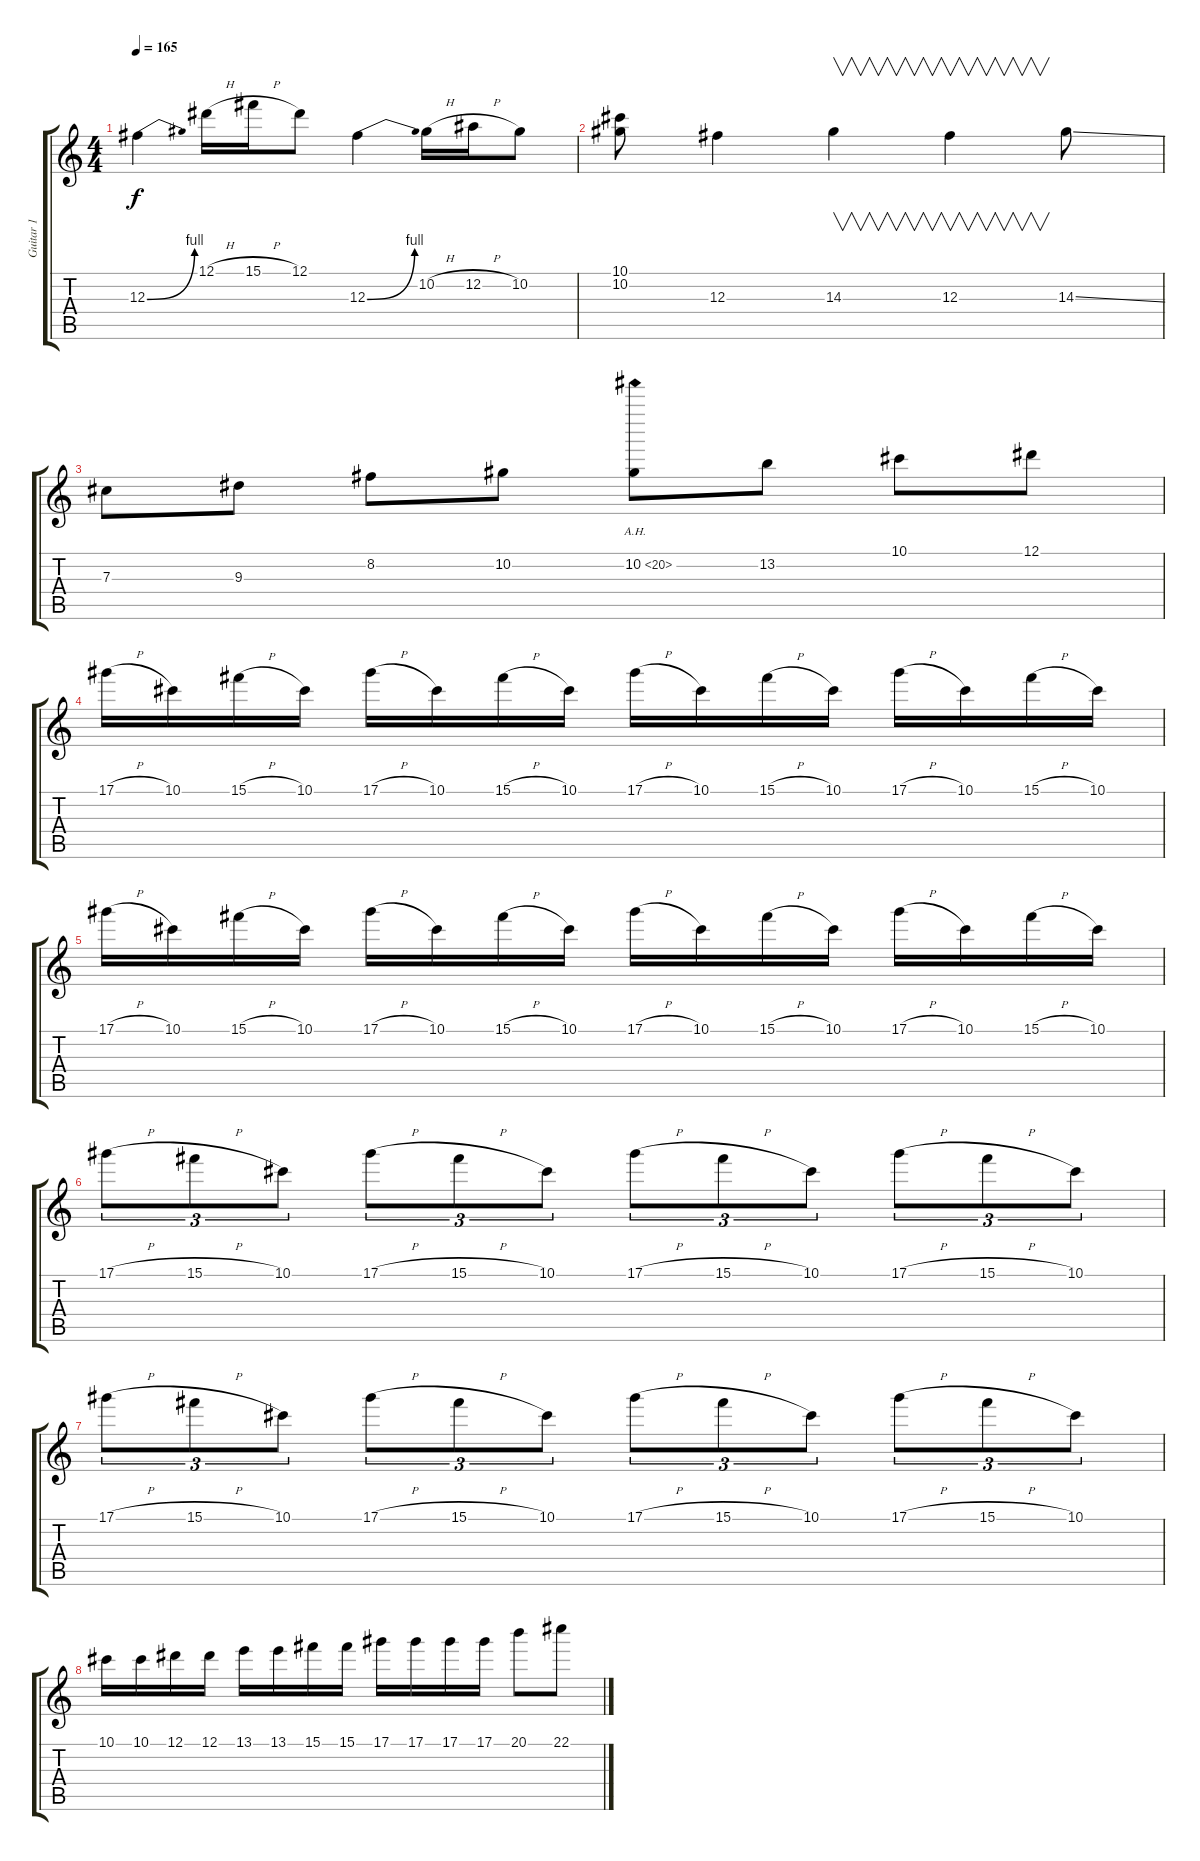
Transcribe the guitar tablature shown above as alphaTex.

\track ("Guitar 1" "Guitar 1") {instrument overdrivenguitar}
\staff {score tabs}
\tuning (Eb4 Bb3 Gb3 Db3 Ab2 Eb2) {hide}
\ts (4 4)
\tempo 165
\clef g2
\ks c
12.3{be (bend 0 0 60 4)}.4{dy f} 12.1{h}.16 15.1{h}.16 12.1.8 12.3{be (bend 0 0 60 4)}.4 10.2{h}.16 12.2{h}.16 10.2.8 |
(10.1 10.2).8 12.3.4 14.3.4{v} 12.3.4{v} 14.3{ss}.8 |
7.3.8 9.3.8 8.2.8 10.2.8 10.2{ah 10}.8 13.2.8 10.1.8 12.1.8 |
17.1{h}.16 10.1.16 15.1{h}.16 10.1.16 17.1{h}.16 10.1.16 15.1{h}.16 10.1.16 17.1{h}.16 10.1.16 15.1{h}.16 10.1.16 17.1{h}.16 10.1.16 15.1{h}.16 10.1.16 |
17.1{h}.16 10.1.16 15.1{h}.16 10.1.16 17.1{h}.16 10.1.16 15.1{h}.16 10.1.16 17.1{h}.16 10.1.16 15.1{h}.16 10.1.16 17.1{h}.16 10.1.16 15.1{h}.16 10.1.16 |
17.1{h}.8{tu (3 2)} 15.1{h}.8{tu (3 2)} 10.1.8{tu (3 2)} 17.1{h}.8{tu (3 2)} 15.1{h}.8{tu (3 2)} 10.1.8{tu (3 2)} 17.1{h}.8{tu (3 2)} 15.1{h}.8{tu (3 2)} 10.1.8{tu (3 2)} 17.1{h}.8{tu (3 2)} 15.1{h}.8{tu (3 2)} 10.1.8{tu (3 2)} |
17.1{h}.8{tu (3 2)} 15.1{h}.8{tu (3 2)} 10.1.8{tu (3 2)} 17.1{h}.8{tu (3 2)} 15.1{h}.8{tu (3 2)} 10.1.8{tu (3 2)} 17.1{h}.8{tu (3 2)} 15.1{h}.8{tu (3 2)} 10.1.8{tu (3 2)} 17.1{h}.8{tu (3 2)} 15.1{h}.8{tu (3 2)} 10.1.8{tu (3 2)} |
10.1.16 10.1.16 12.1.16 12.1.16 13.1.16 13.1.16 15.1.16 15.1.16 17.1.16 17.1.16 17.1.16 17.1.16 20.1.8 22.1.8
